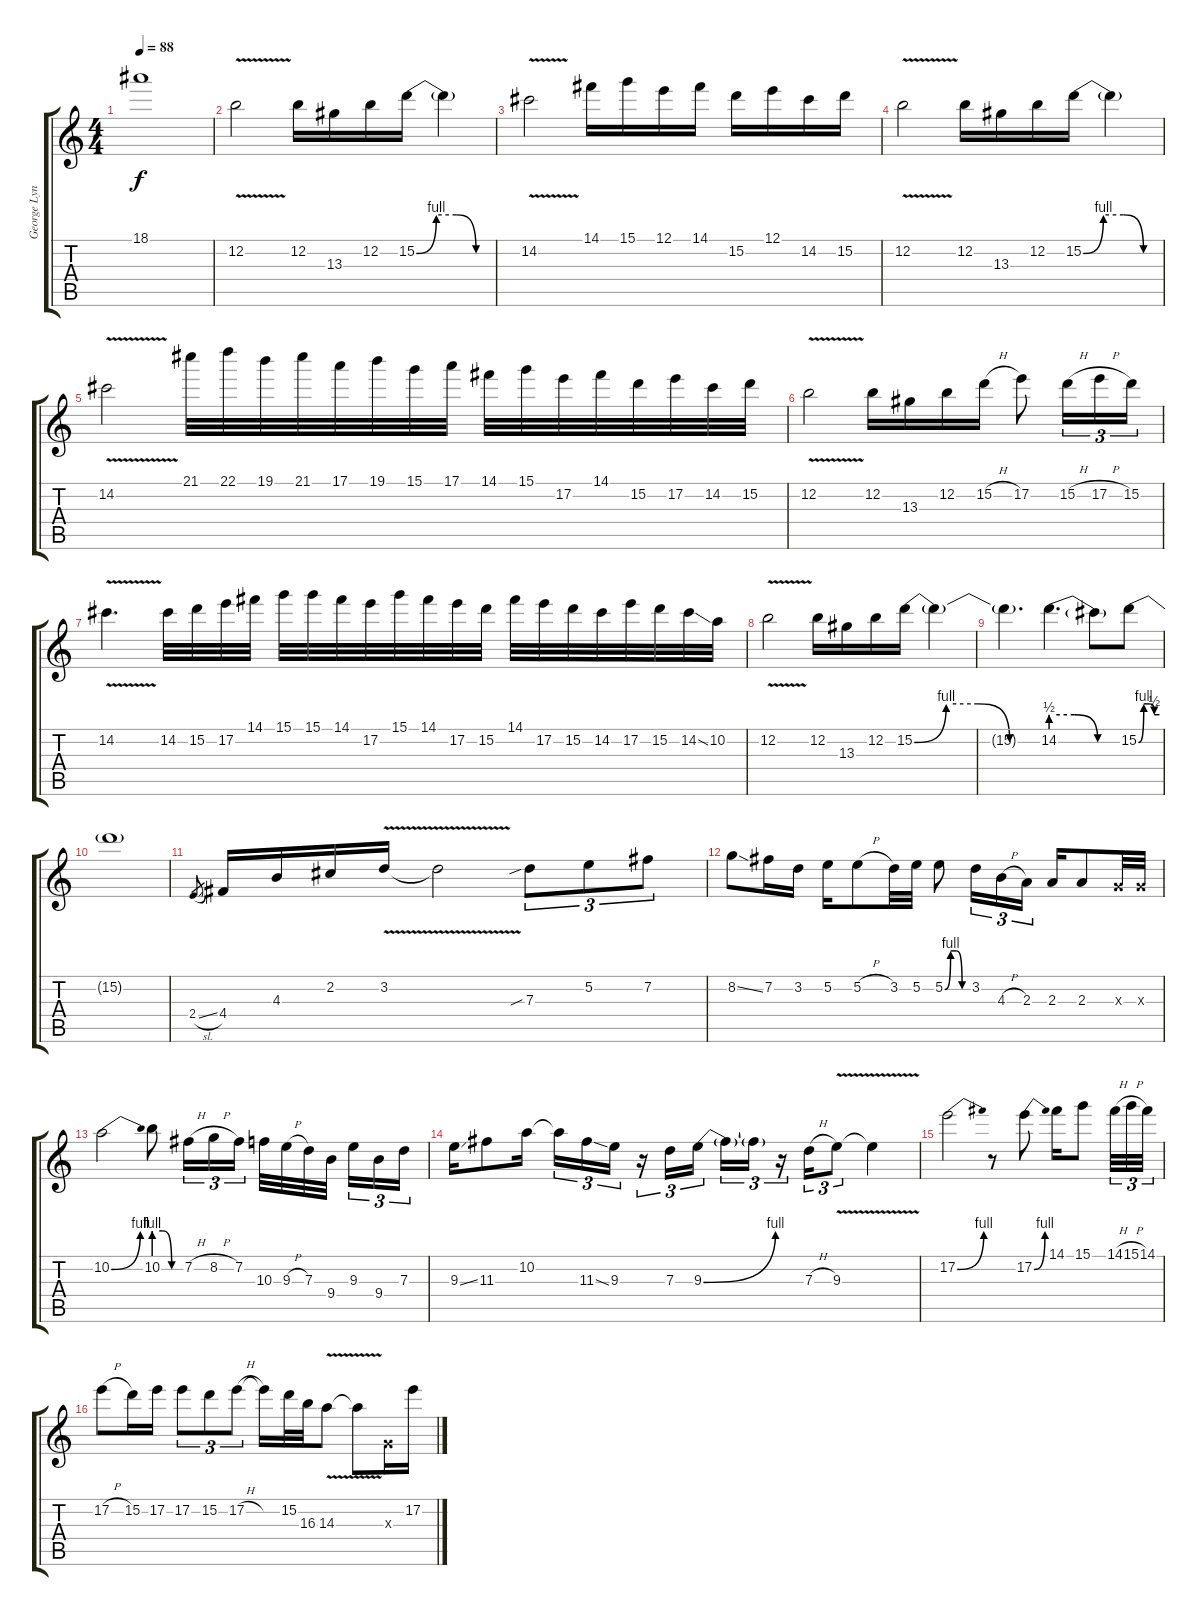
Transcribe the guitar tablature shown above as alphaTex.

\track ("George Lynch" "George Lyn") {instrument distortionguitar}
\staff {score tabs}
\tuning (E4 B3 G3 D3 A2 E2) {hide}
\ts (4 4)
\tempo 88
\clef g2
\ks c
18.1{t}.1{dy f} |
12.2{v}.2 12.2.16 13.3.16 12.2.16 15.2{be (custom 0 0 15 4 30 4 45 0 60 0)}.16 15.2{t}.4 |
14.2{v}.2 14.1.16 15.1.16 12.1.16 14.1.16 15.2.16 12.1.16 14.2.16 15.2.16 |
12.2{v}.2 12.2.16 13.3.16 12.2.16 15.2{be (custom 0 0 15 4 30 4 45 0 60 0)}.16 15.2{t}.4 |
14.2{v}.2 21.1.32 22.1.32 19.1.32 21.1.32 17.1.32 19.1.32 15.1.32 17.1.32 14.1.32 15.1.32 17.2.32 14.1.32 15.2.32 17.2.32 14.2.32 15.2.32 |
12.2{v}.2 12.2.16 13.3.16 12.2.16 15.2{h}.16 17.2.8 15.2{h}.16{tu (3 2)} 17.2{h}.16{tu (3 2)} 15.2.16{tu (3 2)} |
14.2{v}.4{d} 14.2.32 15.2.32 17.2.32 14.1.32 15.1.32 15.1.32 14.1.32 17.2.32 15.1.32 14.1.32 17.2.32 15.2.32 14.1.32 17.2.32 15.2.32 14.2.32 17.2.32 15.2.32 14.2{ss}.32 10.2.32 |
12.2{v}.2 12.2.16 13.3.16 12.2.16 15.2{be (custom 0 0 15 4 30 4 45 0 60 0)}.16 15.2{t}.4 |
15.2{t}.4{d} 14.2{be (custom 0 2 20 2 40 0 60 0)}.4{d} 14.2{t}.8 15.2{be (custom 0 0 15 4 30 4 45 2 60 2)}.8 |
15.2{t}.1 |
2.4{sl}.8{gr} 4.4.16 4.3.16 2.2.16 3.2{v}.16 3.2{t}.2 7.3{sib}.8{tu (3 2)} 5.2.8{tu (3 2)} 7.2.8{tu (3 2)} |
8.2{ss}.8 7.2.16 3.2.16 5.2.16 5.2{h}.8 3.2.32 5.2.32 5.2{be (custom 0 0 15 4 30 4 45 0 60 0)}.8 3.2.16{tu (3 2)} 4.3{h}.16{tu (3 2)} 2.3.16{tu (3 2)} 2.3.16 2.3.8 0.3{x}.32 0.3{x}.32 |
10.2{be (bend 0 0 60 4)}.2 10.2{be (custom 0 4 20 4 40 0 60 0)}.8 7.2{h}.16{tu (3 2)} 8.2{h}.16{tu (3 2)} 7.2.16{tu (3 2)} 10.3.32 9.3{h}.32 7.3.32 9.4.32 9.3.16{tu (3 2)} 9.4.16{tu (3 2)} 7.3.16{tu (3 2)} |
9.3{ss}.16 11.3.8 10.2.16 10.2{t}.16{tu (3 2)} 11.3{ss}.16{tu (3 2)} 9.3.16{tu (3 2)} r.16{tu (3 2)} 7.3.16{tu (3 2)} 9.3{be (bend 0 0 60 4)}.16{tu (3 2)} 9.3{t}.16{tu (3 2)} 9.3{t}.16{tu (3 2)} r.16{tu (3 2)} 7.3{h}.16{tu (3 2)} 9.3{v}.8{tu (3 2)} 9.3{t}.4 |
17.2{be (bend 0 0 60 4)}.2 r.8 17.2{be (bend 0 0 60 4)}.8 14.1.16 15.1.8 14.1{h}.32{tu (3 2)} 15.1{h}.32{tu (3 2)} 14.1.32{tu (3 2)} |
17.2{h}.8 15.2.16 17.2.16 17.2.8{tu (3 2)} 15.2.8{tu (3 2)} 17.2{h}.8{tu (3 2)} 17.2{t}.16 15.2.32 16.3.32 14.3{v}.8 14.3{t}.8 0.3{x}.16 17.2.16
